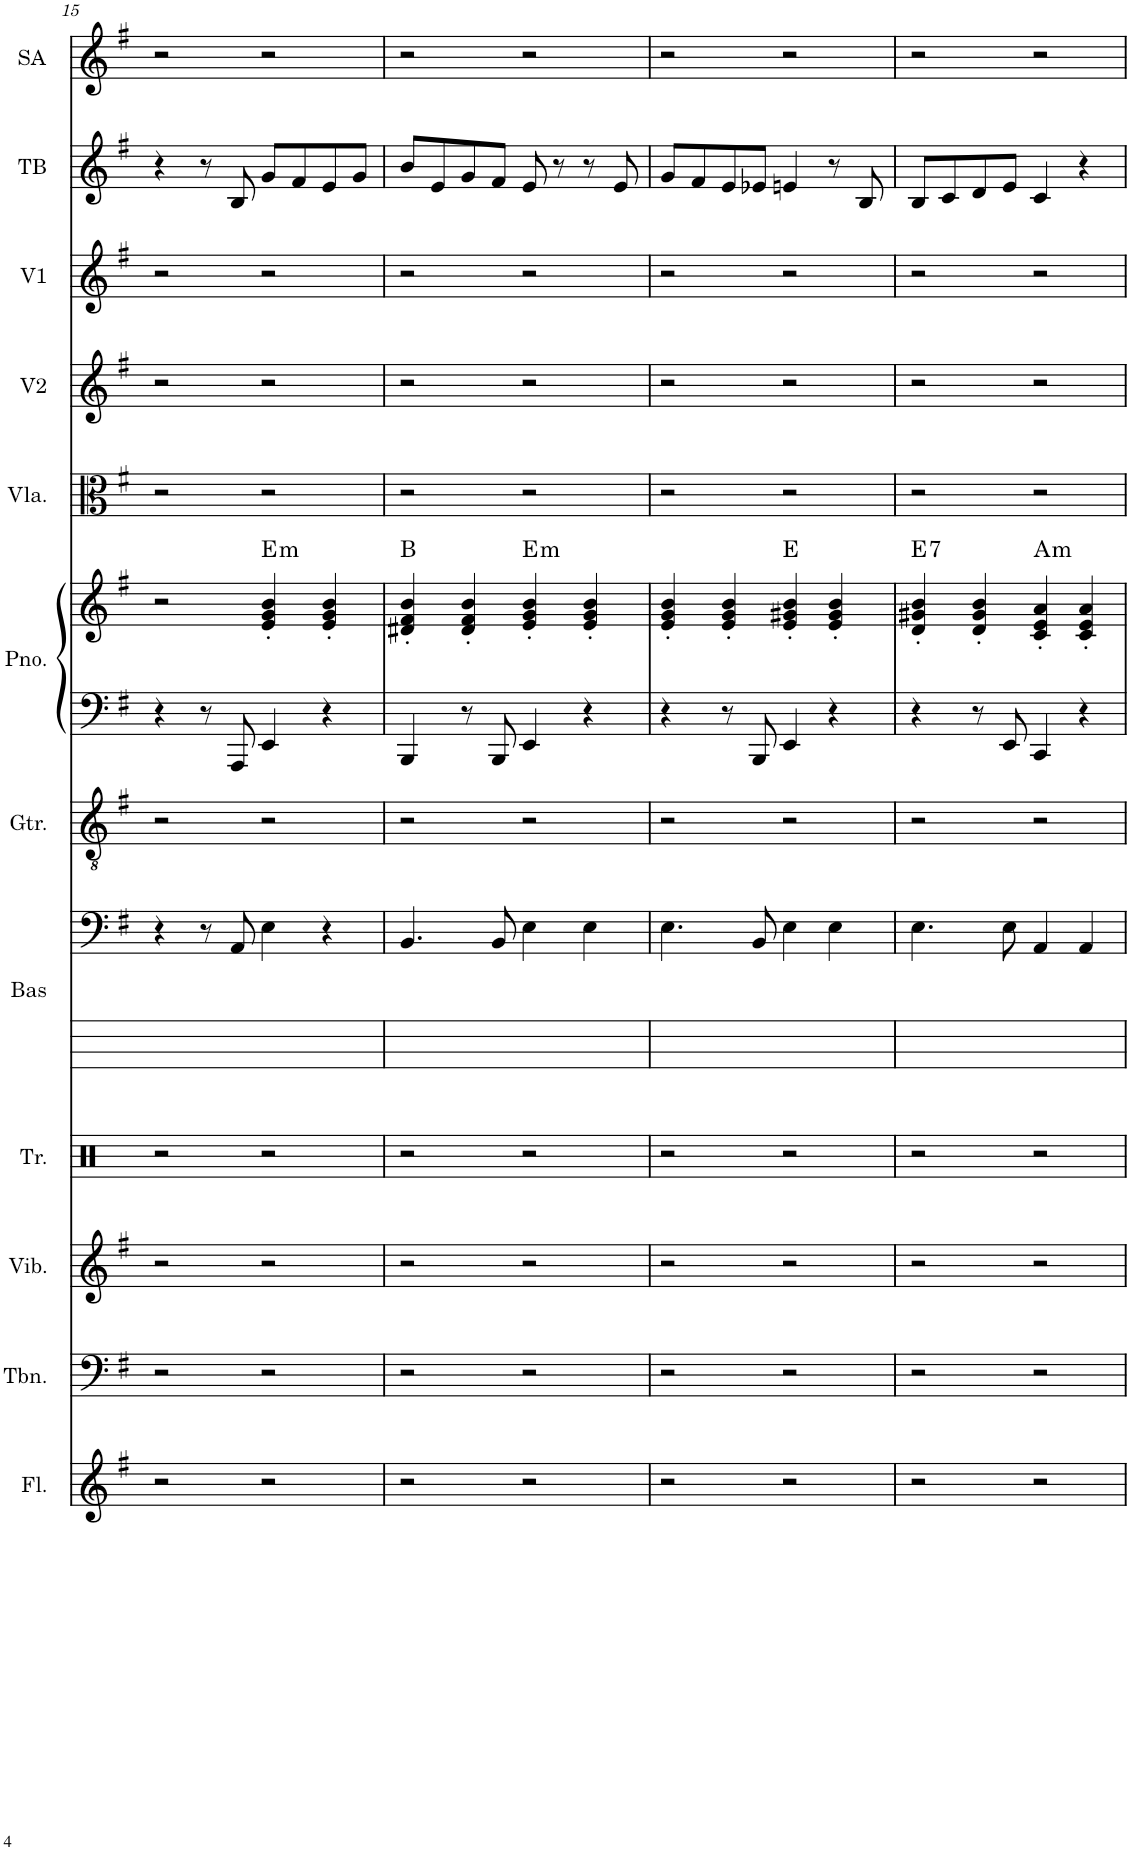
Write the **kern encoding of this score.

**kern	**kern	**kern	**kern	**kern	**kern	**kern	**kern	**kern	**harte	**kern	**kern	**kern	**kern	**kern
*part12	*part11	*part10	*part9	*part8	*part8	*part7	*part6	*part6	*part6	*part5	*part4	*part3	*part2	*part1
*staff14	*staff13	*staff12	*staff11	*staff10	*staff9	*staff8	*staff7	*staff6	*	*staff5	*staff4	*staff3	*staff2	*staff1
*I"Flute	*I"Trombone	*I"Vibraphone	*I"Trummor	*I"Bas	*	*I"Gitarr	*I"Piano	*	*	*I"Viola	*I"Violin 2	*I"Violin 1	*I"TB	*I"SA
*I'Fl.	*I'Tbn.	*I'Vib.	*I'Tr.	*I'Bas	*	*I'Gtr.	*I'Pno.	*	*	*I'Vla.	*I'V2	*I'V1	*I'TB	*I'SA
!!LO:PB:g=z
*clefG2	*clefF4	*clefG2	*clefX	*	*clefF4	*clefGv2	*clefF4	*clefG2	*	*clefC3	*clefG2	*clefG2	*clefG2	*clefG2
*	*	*	*	*Trd7c12	*Trd7c12	*	*	*	*	*	*	*	*	*
*k[f#]	*k[f#]	*k[f#]	*k[]	*k[f#]	*k[f#]	*k[f#]	*k[f#]	*k[f#]	*	*k[f#]	*k[f#]	*k[f#]	*k[f#]	*k[f#]
*M4/4	*M4/4	*M4/4	*M4/4	*M4/4	*M4/4	*M4/4	*M4/4	*M4/4	*	*M4/4	*M4/4	*M4/4	*M4/4	*M4/4
=15	=15	=15	=15	=15	=15	=15	=15	=15	=15	=15	=15	=15	=15	=15
2r	2r	2r	2r	2r	4r	2r	4r	2r	.	2r	2r	2r	4r	2r
.	.	.	.	.	8r	.	8r	.	.	.	.	.	8r	.
.	.	.	.	.	8AA/	.	8AAA/	.	.	.	.	.	8B/	.
!	!	!	!	!	!	!	!	!	!LO:H:kt=m	!	!	!	!	!
2r	2r	2r	2r	2r	4E\	2r	4EE/	4e/' 4g/' 4b/'	E:min	2r	2r	2r	8g/L	2r
.	.	.	.	.	.	.	.	.	.	.	.	.	8f#/	.
.	.	.	.	.	4r	.	4r	4e/' 4g/' 4b/'	.	.	.	.	8e/	.
.	.	.	.	.	.	.	.	.	.	.	.	.	8g/J	.
=16	=16	=16	=16	=16	=16	=16	=16	=16	=16	=16	=16	=16	=16	=16
2r	2r	2r	2r	2r	4.BB/	2r	4BBB/	4d#X/' 4f#/' 4b/'	B:maj	2r	2r	2r	8b/L	2r
.	.	.	.	.	.	.	.	.	.	.	.	.	8e/	.
.	.	.	.	.	.	.	8r	4d#/' 4f#/' 4b/'	.	.	.	.	8g/	.
.	.	.	.	.	8BB/	.	8BBB/	.	.	.	.	.	8f#/J	.
!	!	!	!	!	!	!	!	!	!LO:H:kt=m	!	!	!	!	!
2r	2r	2r	2r	2r	4E\	2r	4EE/	4e/' 4g/' 4b/'	E:min	2r	2r	2r	8e/	2r
.	.	.	.	.	.	.	.	.	.	.	.	.	8r	.
.	.	.	.	.	4E\	.	4r	4e/' 4g/' 4b/'	.	.	.	.	8r	.
.	.	.	.	.	.	.	.	.	.	.	.	.	8e/	.
=17	=17	=17	=17	=17	=17	=17	=17	=17	=17	=17	=17	=17	=17	=17
2r	2r	2r	2r	2r	4.E\	2r	4r	4e/' 4g/' 4b/'	.	2r	2r	2r	8g/L	2r
.	.	.	.	.	.	.	.	.	.	.	.	.	8f#/	.
.	.	.	.	.	.	.	8r	4e/' 4g/' 4b/'	.	.	.	.	8e/	.
.	.	.	.	.	8BB/	.	8BBB/	.	.	.	.	.	8e-X/J	.
2r	2r	2r	2r	2r	4E\	2r	4EE/	4e/' 4g#X/' 4b/'	E:maj	2r	2r	2r	4en/	2r
.	.	.	.	.	4E\	.	4r	4e/' 4g#/' 4b/'	.	.	.	.	8r	.
.	.	.	.	.	.	.	.	.	.	.	.	.	8B/	.
=18	=18	=18	=18	=18	=18	=18	=18	=18	=18	=18	=18	=18	=18	=18
!	!	!	!	!	!	!	!	!	!LO:H:kt=7	!	!	!	!	!
2r	2r	2r	2r	2r	4.E\	2r	4r	4d/' 4g#X/' 4b/'	E:7	2r	2r	2r	8B/L	2r
.	.	.	.	.	.	.	.	.	.	.	.	.	8c/	.
.	.	.	.	.	.	.	8r	4d/' 4g#/' 4b/'	.	.	.	.	8d/	.
.	.	.	.	.	8E\	.	8EE/	.	.	.	.	.	8e/J	.
!	!	!	!	!	!	!	!	!	!LO:H:kt=m	!	!	!	!	!
2r	2r	2r	2r	2r	4AA/	2r	4CC/	4c/' 4e/' 4a/'	A:min	2r	2r	2r	4c/	2r
.	.	.	.	.	4AA/	.	4r	4c/' 4e/' 4a/'	.	.	.	.	4r	.
=	=	=	=	=	=	=	=	=	=	=	=	=	=	=
*-	*-	*-	*-	*-	*-	*-	*-	*-	*-	*-	*-	*-	*-	*-
